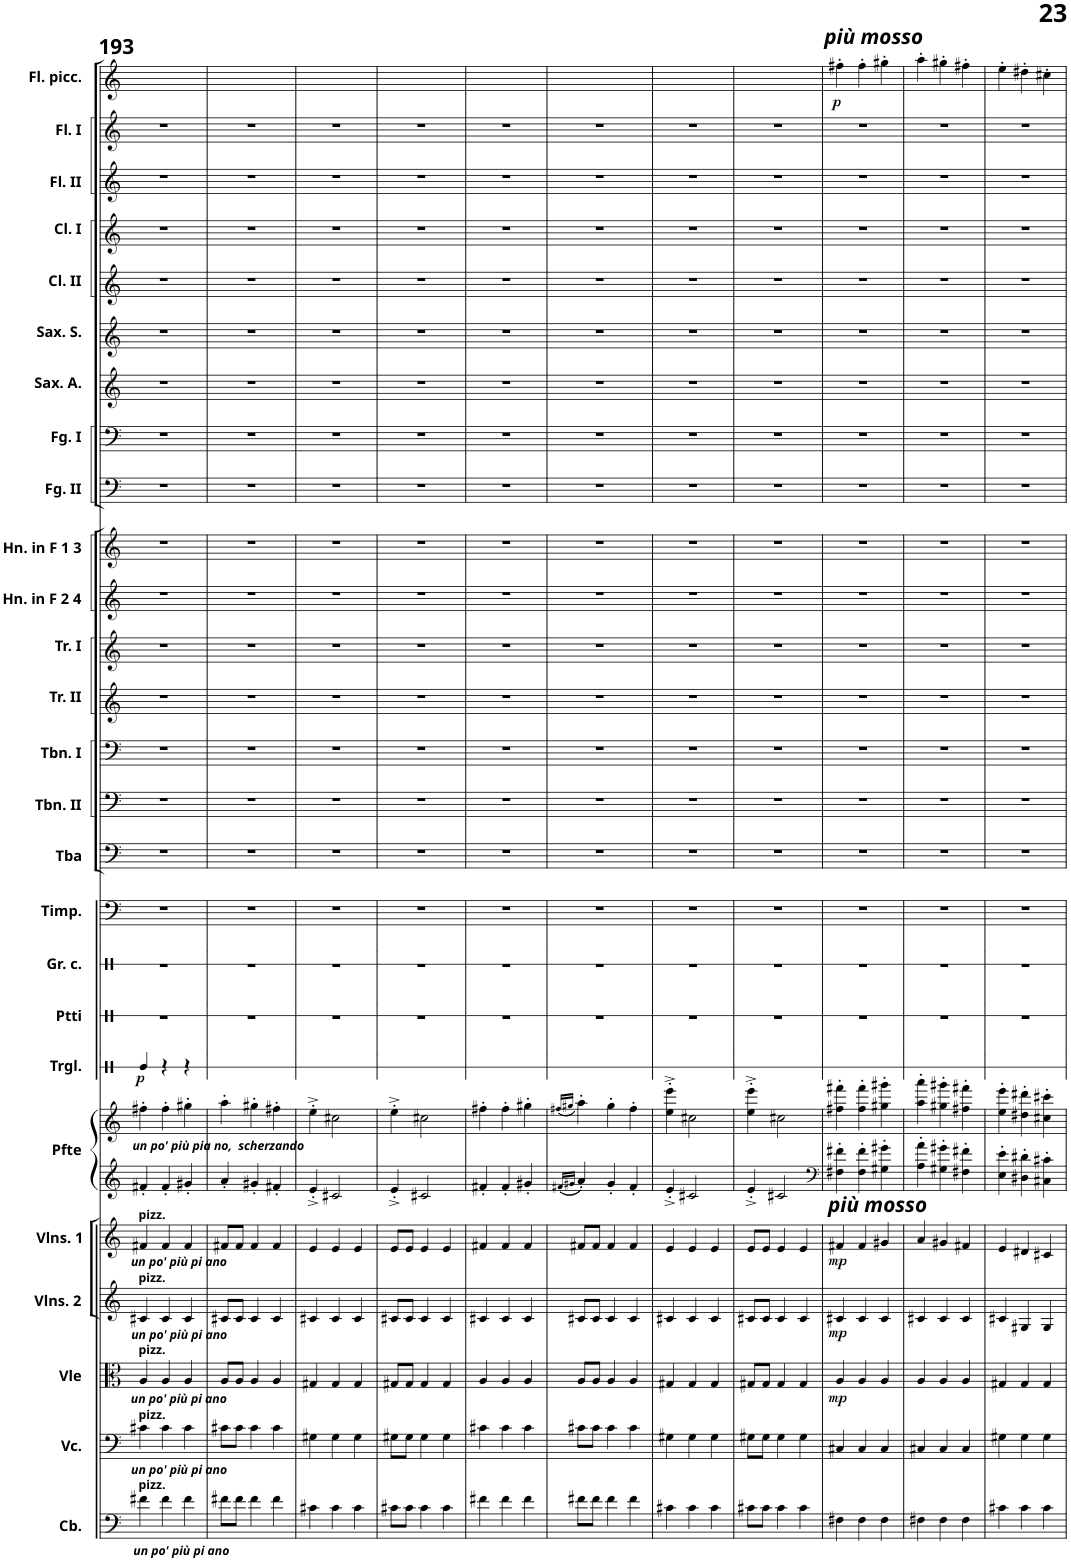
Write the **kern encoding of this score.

**kern	**kern	**kern	**dynam	**kern	**dynam	**kern	**dynam	**kern	**kern	**kern	**kern	**kern	**kern	**kern	**kern	**kern	**kern	**kern	**kern	**kern	**kern	**kern	**kern	**kern	**kern	**kern	**kern	**dynam
*part24	*part23	*part22	*part22	*part21	*part21	*part20	*part20	*part19	*part19	*part18	*part17	*part16	*part15	*part14	*part13	*part12	*part11	*part10	*part9	*part8	*part7	*part6	*part5	*part4	*part3	*part2	*part1	*part1
*staff25	*staff24	*staff23	*staff23	*staff22	*staff22	*staff21	*staff21	*staff20	*staff19	*staff18	*staff17	*staff16	*staff15	*staff14	*staff13	*staff12	*staff11	*staff10	*staff9	*staff8	*staff7	*staff6	*staff5	*staff4	*staff3	*staff2	*staff1	*staff1
*I"Contrabbassi	*I"Violoncelli	*I"Viole	*	*I"Violins 2	*	*I"Violins 1	*	*I"Pianoforte	*	*I"Grancassa	*I"Timpani	*I"Tuba	*I"Trombone 2	*I"Trombone 1	*I"Trumpet in Bb 1	*I"Trumpet in Bb 1	*I"Horn in F 2 &amp; 4	*I"Horn in F 1 &amp; 3	*I"Bassoon 2	*I"Bassoon 1	*I"Sassofono contralto	*I"Sassofono soprano	*I"Clarinet in Bb 2	*I"Clarinet in Bb 1	*I"Flute 2	*I"Flute 1	*I"Flauto piccolo	*
*I'Cb.	*I'Vc.	*I'Vle	*	*I'Vlns. 2	*	*I'Vlns. 1	*	*I'Pfte	*	*I'Gr. c.	*I'Timp.	*I'Tba	*	*	*	*I'Tr. I	*I'Hn. in F 2 4	*I'Hn. in F 1 3	*	*	*	*	*I'Cl. II	*I'Cl. I	*	*	*I'Fl. picc.	*
!!LO:PB:g=z
*clefF4	*clefF4	*clefC3	*	*clefG2	*	*clefG2	*	*clefG2	*clefG2	*clefX	*clefF4	*clefF4	*clefF4	*clefF4	*clefG2	*clefG2	*clefG2	*clefG2	*clefF4	*clefF4	*clefG2	*clefG2	*clefG2	*clefG2	*clefG2	*clefG2	*clefG2	*
*Trd7c12	*	*	*	*	*	*	*	*	*	*	*	*	*	*	*Trd1c2	*Trd1c2	*Trd4c7	*Trd4c7	*	*	*Trd5c9	*Trd1c2	*Trd1c2	*Trd1c2	*	*	*Trd-7c-12	*
*k[]	*k[]	*k[]	*	*k[]	*	*k[]	*	*k[]	*k[]	*k[]	*k[]	*k[]	*k[]	*k[]	*k[]	*k[]	*k[]	*k[]	*k[]	*k[]	*k[]	*k[]	*k[]	*k[]	*k[]	*k[]	*k[]	*
*M3/4	*M3/4	*M3/4	*	*M3/4	*	*M3/4	*	*M3/4	*M3/4	*M3/4	*M3/4	*M3/4	*M3/4	*M3/4	*M3/4	*M3/4	*M3/4	*M3/4	*M3/4	*M3/4	*M3/4	*M3/4	*M3/4	*M3/4	*M3/4	*M3/4	*M3/4	*
=193	=193	=193	=193	=193	=193	=193	=193	=193	=193	=193	=193	=193	=193	=193	=193	=193	=193	=193	=193	=193	=193	=193	=193	=193	=193	=193	=193	=193
!	!	!	!	!	!	!	!	!	!LO:TX:b:Bi:t=un po' più pia no,  scherzando	!	!	!	!	!	!	!	!	!	!	!	!	!	!	!	!	!	!	!
!	!	!	!	!	!	!LO:TX:a:B:t=pizz.	!	!	!	!	!	!	!	!	!	!	!	!	!	!	!	!	!	!	!	!	!	!
!	!	!	!	!	!	!LO:TX:b:Bi:t=un po' più pi ano	!	!	!	!	!	!	!	!	!	!	!	!	!	!	!	!	!	!	!	!	!	!
!	!	!	!	!LO:TX:a:B:t=pizz.	!	!	!	!	!	!	!	!	!	!	!	!	!	!	!	!	!	!	!	!	!	!	!	!
!	!	!	!	!LO:TX:b:Bi:t=un po' più pi ano	!	!	!	!	!	!	!	!	!	!	!	!	!	!	!	!	!	!	!	!	!	!	!	!
!	!	!LO:TX:a:B:t=pizz.	!	!	!	!	!	!	!	!	!	!	!	!	!	!	!	!	!	!	!	!	!	!	!	!	!	!
!	!	!LO:TX:b:Bi:t=un po' più pi ano	!	!	!	!	!	!	!	!	!	!	!	!	!	!	!	!	!	!	!	!	!	!	!	!	!	!
!	!LO:TX:a:B:t=pizz.	!	!	!	!	!	!	!	!	!	!	!	!	!	!	!	!	!	!	!	!	!	!	!	!	!	!	!
!	!LO:TX:b:Bi:t=un po' più pi ano	!	!	!	!	!	!	!	!	!	!	!	!	!	!	!	!	!	!	!	!	!	!	!	!	!	!	!
!LO:TX:a:B:t=pizz.	!	!	!	!	!	!	!	!	!	!	!	!	!	!	!	!	!	!	!	!	!	!	!	!	!	!	!	!
!LO:TX:b:Bi:t=un po' più pi ano	!	!	!	!	!	!	!	!	!	!	!	!	!	!	!	!	!	!	!	!	!	!	!	!	!	!	!	!
4f#X\	4c#X\	4A/	.	4c#X/	.	4f#X/	.	4f#X'/	4ff#X'\	2.r	2.r	2.r	2.r	2.r	2.r	2.r	2.r	2.r	2.r	2.r	2.r	2.r	2.r	2.r	2.r	2.r	2.ryy	.
4f#\	4c#\	4A/	.	4c#/	.	4f#/	.	4f#'/	4ff#'\	.	.	.	.	.	.	.	.	.	.	.	.	.	.	.	.	.	.	.
4f#\	4c#\	4A/	.	4c#/	.	4f#/	.	4g#X'/	4gg#X'\	.	.	.	.	.	.	.	.	.	.	.	.	.	.	.	.	.	.	.
=194	=194	=194	=194	=194	=194	=194	=194	=194	=194	=194	=194	=194	=194	=194	=194	=194	=194	=194	=194	=194	=194	=194	=194	=194	=194	=194	=194	=194
8f#X\L	8c#X\L	8A/L	.	8c#X/L	.	8f#X/L	.	4a'/	4aa'\	2.r	2.r	2.r	2.r	2.r	2.r	2.r	2.r	2.r	2.r	2.r	2.r	2.r	2.r	2.r	2.r	2.r	2.ryy	.
8f#\J	8c#\J	8A/J	.	8c#/J	.	8f#/J	.	.	.	.	.	.	.	.	.	.	.	.	.	.	.	.	.	.	.	.	.	.
4f#\	4c#\	4A/	.	4c#/	.	4f#/	.	4g#X'/	4gg#X'\	.	.	.	.	.	.	.	.	.	.	.	.	.	.	.	.	.	.	.
4f#\	4c#\	4A/	.	4c#/	.	4f#/	.	4f#X'/	4ff#X'\	.	.	.	.	.	.	.	.	.	.	.	.	.	.	.	.	.	.	.
=195	=195	=195	=195	=195	=195	=195	=195	=195	=195	=195	=195	=195	=195	=195	=195	=195	=195	=195	=195	=195	=195	=195	=195	=195	=195	=195	=195	=195
4c#X\	4G#X\	4G#X/	.	4c#X/	.	4e/	.	4e'^/	4ee'^\	2.r	2.r	2.r	2.r	2.r	2.r	2.r	2.r	2.r	2.r	2.r	2.r	2.r	2.r	2.r	2.r	2.r	2.ryy	.
4c#\	4G#\	4G#/	.	4c#/	.	4e/	.	2c#X/	2cc#X\	.	.	.	.	.	.	.	.	.	.	.	.	.	.	.	.	.	.	.
4c#\	4G#\	4G#/	.	4c#/	.	4e/	.	.	.	.	.	.	.	.	.	.	.	.	.	.	.	.	.	.	.	.	.	.
=196	=196	=196	=196	=196	=196	=196	=196	=196	=196	=196	=196	=196	=196	=196	=196	=196	=196	=196	=196	=196	=196	=196	=196	=196	=196	=196	=196	=196
8c#X\L	8G#X\L	8G#X/L	.	8c#X/L	.	8e/L	.	4e'^/	4ee'^\	2.r	2.r	2.r	2.r	2.r	2.r	2.r	2.r	2.r	2.r	2.r	2.r	2.r	2.r	2.r	2.r	2.r	2.ryy	.
8c#\J	8G#\J	8G#/J	.	8c#/J	.	8e/J	.	.	.	.	.	.	.	.	.	.	.	.	.	.	.	.	.	.	.	.	.	.
4c#\	4G#\	4G#/	.	4c#/	.	4e/	.	2c#X/	2cc#X\	.	.	.	.	.	.	.	.	.	.	.	.	.	.	.	.	.	.	.
4c#\	4G#\	4G#/	.	4c#/	.	4e/	.	.	.	.	.	.	.	.	.	.	.	.	.	.	.	.	.	.	.	.	.	.
=197	=197	=197	=197	=197	=197	=197	=197	=197	=197	=197	=197	=197	=197	=197	=197	=197	=197	=197	=197	=197	=197	=197	=197	=197	=197	=197	=197	=197
4f#X\	4c#X\	4A/	.	4c#X/	.	4f#X/	.	4f#X'/	4ff#X'\	2.r	2.r	2.r	2.r	2.r	2.r	2.r	2.r	2.r	2.r	2.r	2.r	2.r	2.r	2.r	2.r	2.r	2.ryy	.
4f#\	4c#\	4A/	.	4c#/	.	4f#/	.	4f#'/	4ff#'\	.	.	.	.	.	.	.	.	.	.	.	.	.	.	.	.	.	.	.
4f#\	4c#\	4A/	.	4c#/	.	4f#/	.	4g#X'/	4gg#X'\	.	.	.	.	.	.	.	.	.	.	.	.	.	.	.	.	.	.	.
=198	=198	=198	=198	=198	=198	=198	=198	=198	=198	=198	=198	=198	=198	=198	=198	=198	=198	=198	=198	=198	=198	=198	=198	=198	=198	=198	=198	=198
.	.	.	.	.	.	.	.	16qf#X/LL	(16qff#X/LL	.	.	.	.	.	.	.	.	.	.	.	.	.	.	.	.	.	.	.
.	.	.	.	.	.	.	.	16qg#X/JJ	16qgg#X/JJ)	.	.	.	.	.	.	.	.	.	.	.	.	.	.	.	.	.	.	.
8f#X\L	8c#X\L	8A/L	.	8c#X/L	.	8f#X/L	.	4a'/	4aa'\	2.r	2.r	2.r	2.r	2.r	2.r	2.r	2.r	2.r	2.r	2.r	2.r	2.r	2.r	2.r	2.r	2.r	2.ryy	.
8f#\J	8c#\J	8A/J	.	8c#/J	.	8f#/J	.	.	.	.	.	.	.	.	.	.	.	.	.	.	.	.	.	.	.	.	.	.
4f#\	4c#\	4A/	.	4c#/	.	4f#/	.	4g#'/	4gg#'\	.	.	.	.	.	.	.	.	.	.	.	.	.	.	.	.	.	.	.
4f#\	4c#\	4A/	.	4c#/	.	4f#/	.	4f#'/	4ff#'\	.	.	.	.	.	.	.	.	.	.	.	.	.	.	.	.	.	.	.
=199	=199	=199	=199	=199	=199	=199	=199	=199	=199	=199	=199	=199	=199	=199	=199	=199	=199	=199	=199	=199	=199	=199	=199	=199	=199	=199	=199	=199
4c#X\	4G#X\	4G#X/	.	4c#X/	.	4e/	.	4e'^/	4ee\'^ 4eee\'^	2.r	2.r	2.r	2.r	2.r	2.r	2.r	2.r	2.r	2.r	2.r	2.r	2.r	2.r	2.r	2.r	2.r	2.ryy	.
4c#\	4G#\	4G#/	.	4c#/	.	4e/	.	2c#X/	2cc#X\	.	.	.	.	.	.	.	.	.	.	.	.	.	.	.	.	.	.	.
4c#\	4G#\	4G#/	.	4c#/	.	4e/	.	.	.	.	.	.	.	.	.	.	.	.	.	.	.	.	.	.	.	.	.	.
=200	=200	=200	=200	=200	=200	=200	=200	=200	=200	=200	=200	=200	=200	=200	=200	=200	=200	=200	=200	=200	=200	=200	=200	=200	=200	=200	=200	=200
8c#X\L	8G#X\L	8G#X/L	.	8c#X/L	.	8e/L	.	4e'^/	4ee\'^ 4eee\'^	2.r	2.r	2.r	2.r	2.r	2.r	2.r	2.r	2.r	2.r	2.r	2.r	2.r	2.r	2.r	2.r	2.r	2.ryy	.
8c#\J	8G#\J	8G#/J	.	8c#/J	.	8e/J	.	.	.	.	.	.	.	.	.	.	.	.	.	.	.	.	.	.	.	.	.	.
4c#\	4G#\	4G#/	.	4c#/	.	4e/	.	2c#X/	2cc#X\	.	.	.	.	.	.	.	.	.	.	.	.	.	.	.	.	.	.	.
4c#\	4G#\	4G#/	.	4c#/	.	4e/	.	.	.	.	.	.	.	.	.	.	.	.	.	.	.	.	.	.	.	.	.	.
=201	=201	=201	=201	=201	=201	=201	=201	=201	=201	=201	=201	=201	=201	=201	=201	=201	=201	=201	=201	=201	=201	=201	=201	=201	=201	=201	=201	=201
*	*	*	*	*	*	*	*	*clefF4	*	*	*	*	*	*	*	*	*	*	*	*	*	*	*	*	*	*	*	*
!	!	!	!	!	!	!	!	!	!	!	!	!	!	!	!	!	!	!	!	!	!	!	!	!	!	!	!LO:TX:a:Bi:t=più mosso	!
!	!	!	!	!	!	!LO:TX:a:Bi:t=più mosso	!	!	!	!	!	!	!	!	!	!	!	!	!	!	!	!	!	!	!	!	!	!
!	!	!	!LO:DY:b	!	!LO:DY:b	!	!LO:DY:b	!	!	!	!	!	!	!	!	!	!	!	!	!	!	!	!	!	!	!	!	!LO:DY:b
4F#X\	4C#X/	4A/	mp	4c#X/	mp	4f#X/	mp	4F#X\' 4f#X\'	4ff#X\' 4fff#X\'	2.r	2.r	2.r	2.r	2.r	2.r	2.r	2.r	2.r	2.r	2.r	2.r	2.r	2.r	2.r	2.r	2.r	4ff#X'\	p
4F#\	4C#/	4A/	.	4c#/	.	4f#/	.	4F#\' 4f#\'	4ff#\' 4fff#\'	.	.	.	.	.	.	.	.	.	.	.	.	.	.	.	.	.	4ff#'\	.
4F#\	4C#/	4A/	.	4c#/	.	4g#X/	.	4G#X\' 4g#X\'	4gg#X\' 4ggg#X\'	.	.	.	.	.	.	.	.	.	.	.	.	.	.	.	.	.	4gg#X'\	.
=202	=202	=202	=202	=202	=202	=202	=202	=202	=202	=202	=202	=202	=202	=202	=202	=202	=202	=202	=202	=202	=202	=202	=202	=202	=202	=202	=202	=202
4F#X\	4C#X/	4A/	.	4c#X/	.	4a/	.	4A\' 4a\'	4aa\' 4aaa\'	2.r	2.r	2.r	2.r	2.r	2.r	2.r	2.r	2.r	2.r	2.r	2.r	2.r	2.r	2.r	2.r	2.r	4aa'\	.
4F#\	4C#/	4A/	.	4c#/	.	4g#X/	.	4G#X\' 4g#X\'	4gg#X\' 4ggg#X\'	.	.	.	.	.	.	.	.	.	.	.	.	.	.	.	.	.	4gg#X'\	.
4F#\	4C#/	4A/	.	4c#/	.	4f#X/	.	4F#X\' 4f#X\'	4ff#X\' 4fff#X\'	.	.	.	.	.	.	.	.	.	.	.	.	.	.	.	.	.	4ff#X'\	.
=203	=203	=203	=203	=203	=203	=203	=203	=203	=203	=203	=203	=203	=203	=203	=203	=203	=203	=203	=203	=203	=203	=203	=203	=203	=203	=203	=203	=203
4c#X\	4G#X\	4G#X/	.	4c#X/	.	4e/	.	4E\' 4e\'	4ee\' 4eee\'	2.r	2.r	2.r	2.r	2.r	2.r	2.r	2.r	2.r	2.r	2.r	2.r	2.r	2.r	2.r	2.r	2.r	4ee'\	.
4c#\	4G#\	4G#/	.	4G#X/	.	4d#X/	.	4D#X\' 4d#X\'	4dd#X\' 4ddd#X\'	.	.	.	.	.	.	.	.	.	.	.	.	.	.	.	.	.	4dd#X'\	.
4c#\	4G#\	4G#/	.	4G#/	.	4c#X/	.	4C#X\' 4c#X\'	4cc#X\' 4ccc#X\'	.	.	.	.	.	.	.	.	.	.	.	.	.	.	.	.	.	4cc#X'\	.
=	=	=	=	=	=	=	=	=	=	=	=	=	=	=	=	=	=	=	=	=	=	=	=	=	=	=	=	=
*-	*-	*-	*-	*-	*-	*-	*-	*-	*-	*-	*-	*-	*-	*-	*-	*-	*-	*-	*-	*-	*-	*-	*-	*-	*-	*-	*-	*-
